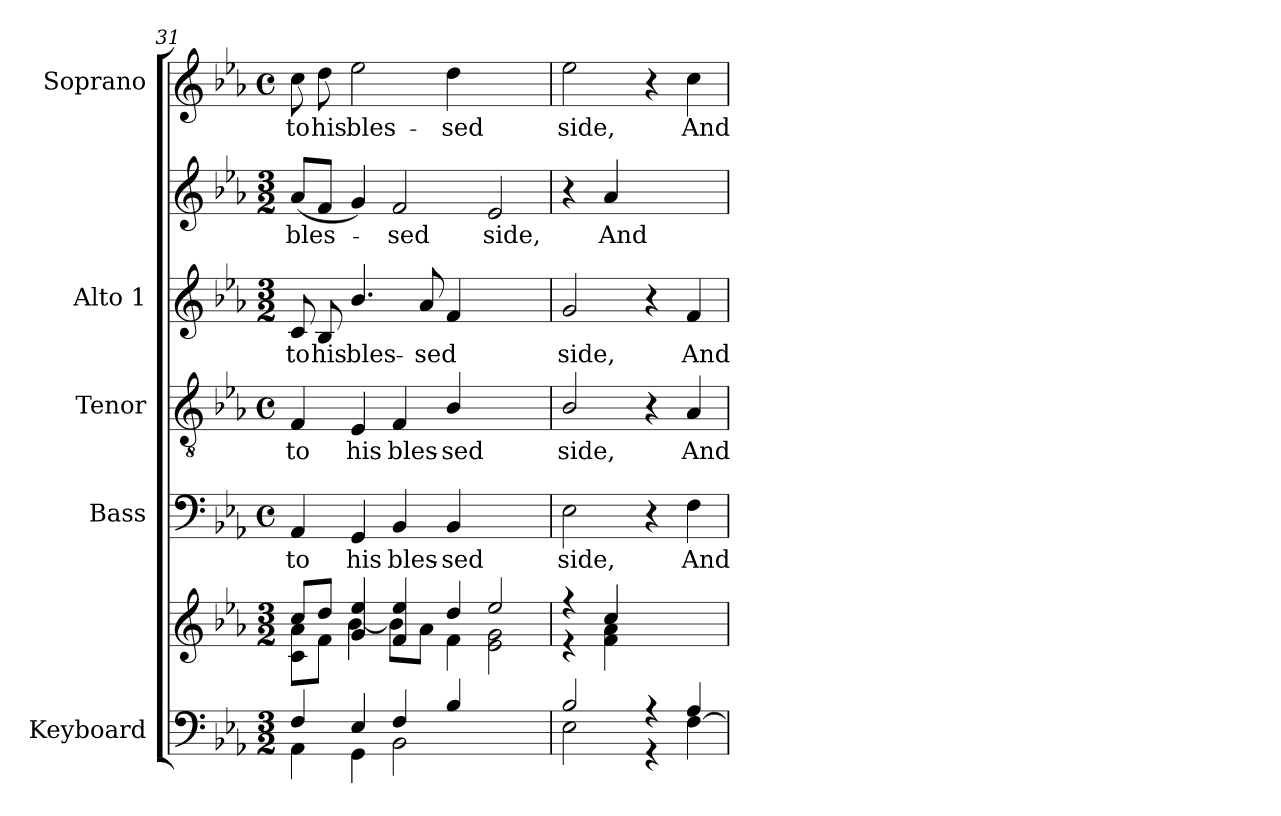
**kern	**kern	**kern	**text	**kern	**text	**kern	**text	**kern	**text	**kern	**text
*part5	*part5	*part4	*part4	*part3	*part3	*part2	*part2	*part2	*part2	*part1	*part1
*staff7	*staff6	*staff5	*staff5	*staff4	*staff4	*staff3	*staff3	*staff2	*staff2	*staff1	*staff1
*I"Keyboard	*	*I"Bass	*	*I"Tenor	*	*I"Alto 1	*	*	*	*I"Soprano	*
*	*	*I'B	*	*I'T	*	*I'A1	*	*	*	*I'S	*
*clefF4	*clefG2	*clefF4	*	*clefGv2	*	*clefG2	*	*clefG2	*	*clefG2	*
*k[b-e-a-]	*k[b-e-a-]	*k[b-e-a-]	*	*k[b-e-a-]	*	*k[b-e-a-]	*	*k[b-e-a-]	*	*k[b-e-a-]	*
*E-:	*E-:	*E-:	*	*E-:	*	*E-:	*	*E-:	*	*E-:	*
*M3/2	*M3/2	*M4/4	*	*M4/4	*	*M3/2	*	*M3/2	*	*M4/4	*
*	*	*met(c)	*	*met(c)	*	*	*	*	*	*met(c)	*
=31	=31	=31	=31	=31	=31	=31	=31	=31	=31	=31	=31
*^	*^	*	*	*	*	*	*	*	*	*	*
!	!	!	!	!	!LO:LY:b	!	!LO:LY:b	!	!LO:LY:b	!	!LO:LY:b	!	!LO:LY:b
4F/	4AA-\	8cc/L	8c\ 8a-\L	4AA-	to	4F	to	8c	to	(<8a-L	bles-	8cc	to
!	!	!	!	!	!	!	!	!	!LO:LY:b	!	!	!	!LO:LY:b
.	.	8dd/J	8f\J	.	.	.	.	8B-	his	8fJ	.	8dd	his
!	!	!	!	!	!LO:LY:b	!	!LO:LY:b	!	!LO:LY:b	!	!	!	!LO:LY:b
4E-/	4GG\	4g/ 4ee-/	[4b-\	4GG	his	4E-	his	4.b-/	bles-	4g)	.	2ee-	bles-
!	!	!	!	!	!LO:LY:b	!	!LO:LY:b	!	!	!	!LO:LY:b	!	!
4F/	2BB-\	4f/ 4ee-/	8b-\L]	4BB-	bles-	4F	bles-	.	.	2f	sed	.	.
!	!	!	!	!	!	!	!	!	!LO:LY:b	!	!	!	!
.	.	.	8a-\J	.	.	.	.	8a-L	-sed	.	.	.	.
!	!	!	!	!	!LO:LY:b	!	!LO:LY:b	!	!	!	!	!	!LO:LY:b
4B-/	.	4dd/	4f\	4BB-	-sed	4B-/	-sed	4f	.	.	.	4dd	-sed
!	!	!	!	!	!	!	!	!	!	!	!LO:LY:b	!	!
2ryy	2ryy	2ee-/	2e-\ 2g\	2ryy	.	2ryy	.	2ryy	.	2e-	side,	2ryy	.
=32	=32	=32	=32	=32	=32	=32	=32	=32	=32	=32	=32	=32	=32
!	!	!	!	!	!LO:LY:b	!	!LO:LY:b	!	!LO:LY:b	!	!	!	!LO:LY:b
2B-/	2E-\	4r	4r	2E-	side,	2B-/	side,	2g	side,	4r	.	2ee-	side,
!	!	!	!	!	!	!	!	!	!	!	!LO:LY:b	!	!
.	.	4cc/	4f\ 4a-\	.	.	.	.	.	.	4a-	And	.	.
4r	4r	2ryy	2ryy	4r	.	4r	.	4r	.	2ryy	.	4r	.
!	!	!	!	!	!LO:LY:b	!	!LO:LY:b	!	!LO:LY:b	!	!	!	!LO:LY:b
[4F\	4A-/	.	.	4F	And	4A-	And	4f	And	.	.	4cc	And
*v	*v	*	*	*	*	*	*	*	*	*	*	*	*
*	*v	*v	*	*	*	*	*	*	*	*	*	*
=	=	=	=	=	=	=	=	=	=	=	=
*-	*-	*-	*-	*-	*-	*-	*-	*-	*-	*-	*-
